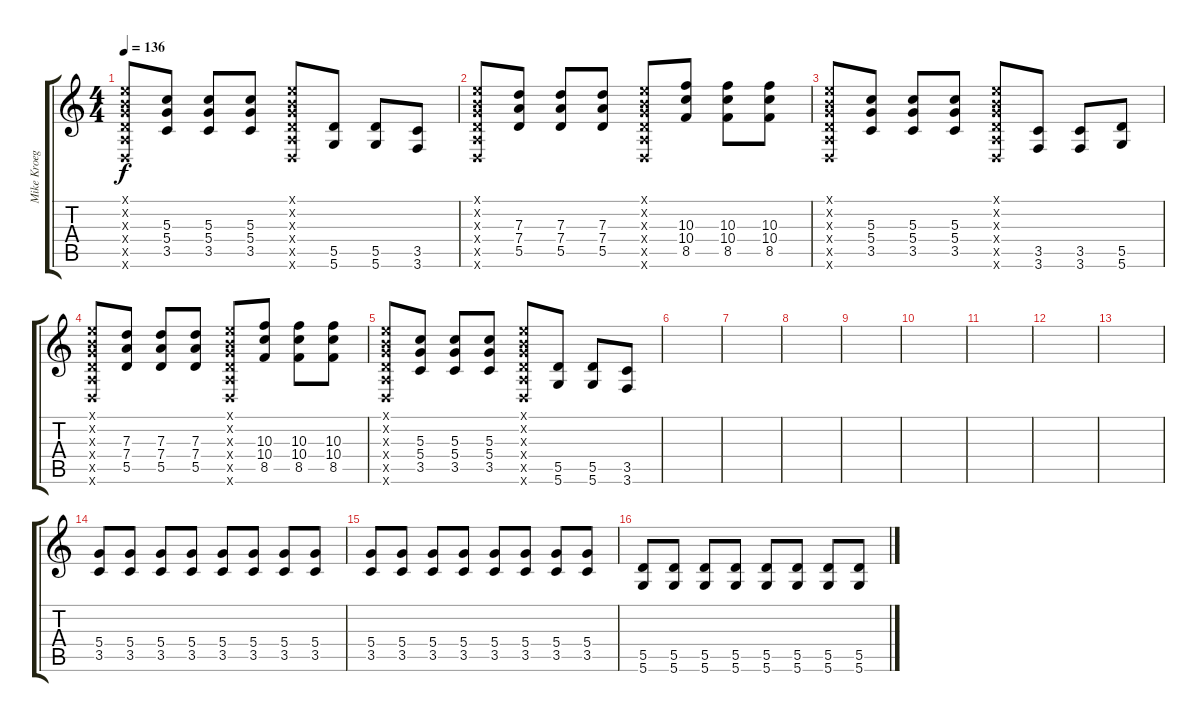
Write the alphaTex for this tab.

\track ("Mike Kroeger" "Mike Kroeg") {instrument overdrivenguitar}
\staff {score tabs}
\tuning (E4 B3 G3 D3 A2 D2) {hide}
\ts (4 4)
\tempo 136
\clef g2
\ks c
(0.1{x} 0.2{x} 0.3{x} 0.4{x} 0.5{x} 0.6{x}).8{dy f} (5.3 5.4 3.5).8 (5.3 5.4 3.5).8 (5.3 5.4 3.5).8 (0.1{x} 0.2{x} 0.3{x} 0.4{x} 0.5{x} 0.6{x}).8 (5.5 5.6).8 (5.5 5.6).8 (3.5 3.6).8 |
(0.1{x} 0.2{x} 0.3{x} 0.4{x} 0.5{x} 0.6{x}).8 (7.3 7.4 5.5).8 (7.3 7.4 5.5).8 (7.3 7.4 5.5).8 (0.1{x} 0.2{x} 0.3{x} 0.4{x} 0.5{x} 0.6{x}).8 (10.3 10.4 8.5).8 (10.3 10.4 8.5).8 (10.3 10.4 8.5).8 |
(0.1{x} 0.2{x} 0.3{x} 0.4{x} 0.5{x} 0.6{x}).8 (5.3 5.4 3.5).8 (5.3 5.4 3.5).8 (5.3 5.4 3.5).8 (0.1{x} 0.2{x} 0.3{x} 0.4{x} 0.5{x} 0.6{x}).8 (3.5 3.6).8 (3.5 3.6).8 (5.5 5.6).8 |
(0.1{x} 0.2{x} 0.3{x} 0.4{x} 0.5{x} 0.6{x}).8 (7.3 7.4 5.5).8 (7.3 7.4 5.5).8 (7.3 7.4 5.5).8 (0.1{x} 0.2{x} 0.3{x} 0.4{x} 0.5{x} 0.6{x}).8 (10.3 10.4 8.5).8 (10.3 10.4 8.5).8 (10.3 10.4 8.5).8 |
(0.1{x} 0.2{x} 0.3{x} 0.4{x} 0.5{x} 0.6{x}).8 (5.3 5.4 3.5).8 (5.3 5.4 3.5).8 (5.3 5.4 3.5).8 (0.1{x} 0.2{x} 0.3{x} 0.4{x} 0.5{x} 0.6{x}).8 (5.5 5.6).8 (5.5 5.6).8 (3.5 3.6).8 |
|
|
|
|
|
|
|
|
(5.4 3.5).8 (5.4 3.5).8 (5.4 3.5).8 (5.4 3.5).8 (5.4 3.5).8 (5.4 3.5).8 (5.4 3.5).8 (5.4 3.5).8 |
(5.4 3.5).8 (5.4 3.5).8 (5.4 3.5).8 (5.4 3.5).8 (5.4 3.5).8 (5.4 3.5).8 (5.4 3.5).8 (5.4 3.5).8 |
(5.5 5.6).8 (5.5 5.6).8 (5.5 5.6).8 (5.5 5.6).8 (5.5 5.6).8 (5.5 5.6).8 (5.5 5.6).8 (5.5 5.6).8
